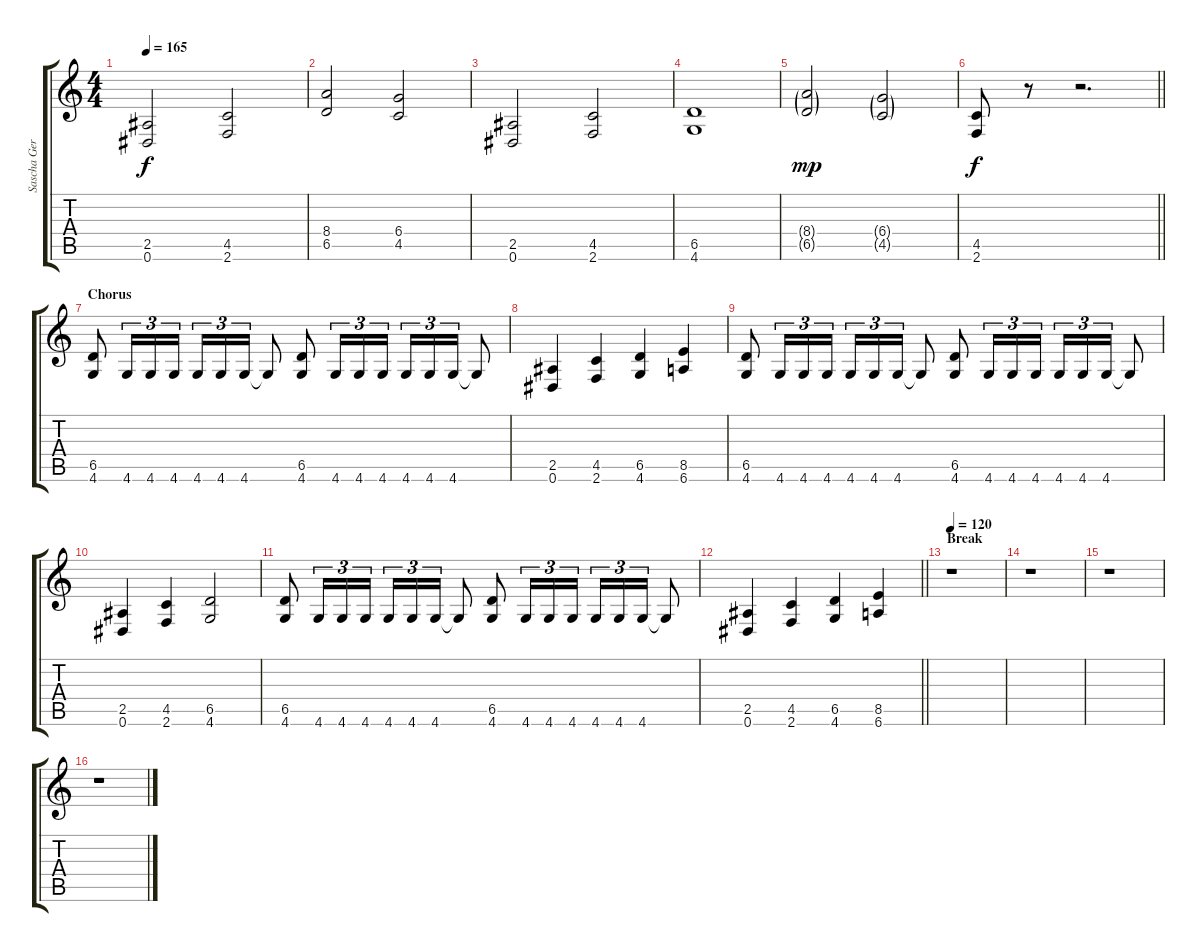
\track ("Sascha Gerstner" "Sascha Ger") {instrument distortionguitar}
\staff {score tabs}
\tuning (Eb4 Bb3 Gb3 Db3 Ab2 Eb2) {hide}
\ts (4 4)
\tempo 165
\clef g2
\ks c
(2.5 0.6).2{dy f} (4.5 2.6).2 |
(8.4 6.5).2 (6.4 4.5).2 |
(2.5 0.6).2 (4.5 2.6).2 |
(6.5 4.6).1 |
(8.4{g} 6.5{g}).2{dy mp} (6.4{g} 4.5{g}).2 |
\barLineRight lightlight
(4.5 2.6).8{dy f} r.8 r.2{d} |
\section ("" "Chorus")
(6.5 4.6).8 4.6.16{tu (3 2)} 4.6.16{tu (3 2)} 4.6.16{tu (3 2)} 4.6.16{tu (3 2)} 4.6.16{tu (3 2)} 4.6.16{tu (3 2)} 4.6{t}.8 (6.5 4.6).8 4.6.16{tu (3 2)} 4.6.16{tu (3 2)} 4.6.16{tu (3 2)} 4.6.16{tu (3 2)} 4.6.16{tu (3 2)} 4.6.16{tu (3 2)} 4.6{t}.8 |
(2.5 0.6).4 (4.5 2.6).4 (6.5 4.6).4 (8.5 6.6).4 |
(6.5 4.6).8 4.6.16{tu (3 2)} 4.6.16{tu (3 2)} 4.6.16{tu (3 2)} 4.6.16{tu (3 2)} 4.6.16{tu (3 2)} 4.6.16{tu (3 2)} 4.6{t}.8 (6.5 4.6).8 4.6.16{tu (3 2)} 4.6.16{tu (3 2)} 4.6.16{tu (3 2)} 4.6.16{tu (3 2)} 4.6.16{tu (3 2)} 4.6.16{tu (3 2)} 4.6{t}.8 |
(2.5 0.6).4 (4.5 2.6).4 (6.5 4.6).2 |
(6.5 4.6).8 4.6.16{tu (3 2)} 4.6.16{tu (3 2)} 4.6.16{tu (3 2)} 4.6.16{tu (3 2)} 4.6.16{tu (3 2)} 4.6.16{tu (3 2)} 4.6{t}.8 (6.5 4.6).8 4.6.16{tu (3 2)} 4.6.16{tu (3 2)} 4.6.16{tu (3 2)} 4.6.16{tu (3 2)} 4.6.16{tu (3 2)} 4.6.16{tu (3 2)} 4.6{t}.8 |
\barLineRight lightlight
(2.5 0.6).4 (4.5 2.6).4 (6.5 4.6).4 (8.5 6.6).4 |
\section ("" "Break")
\tempo 120
r.1 |
r.1 |
r.1 |
r.1
